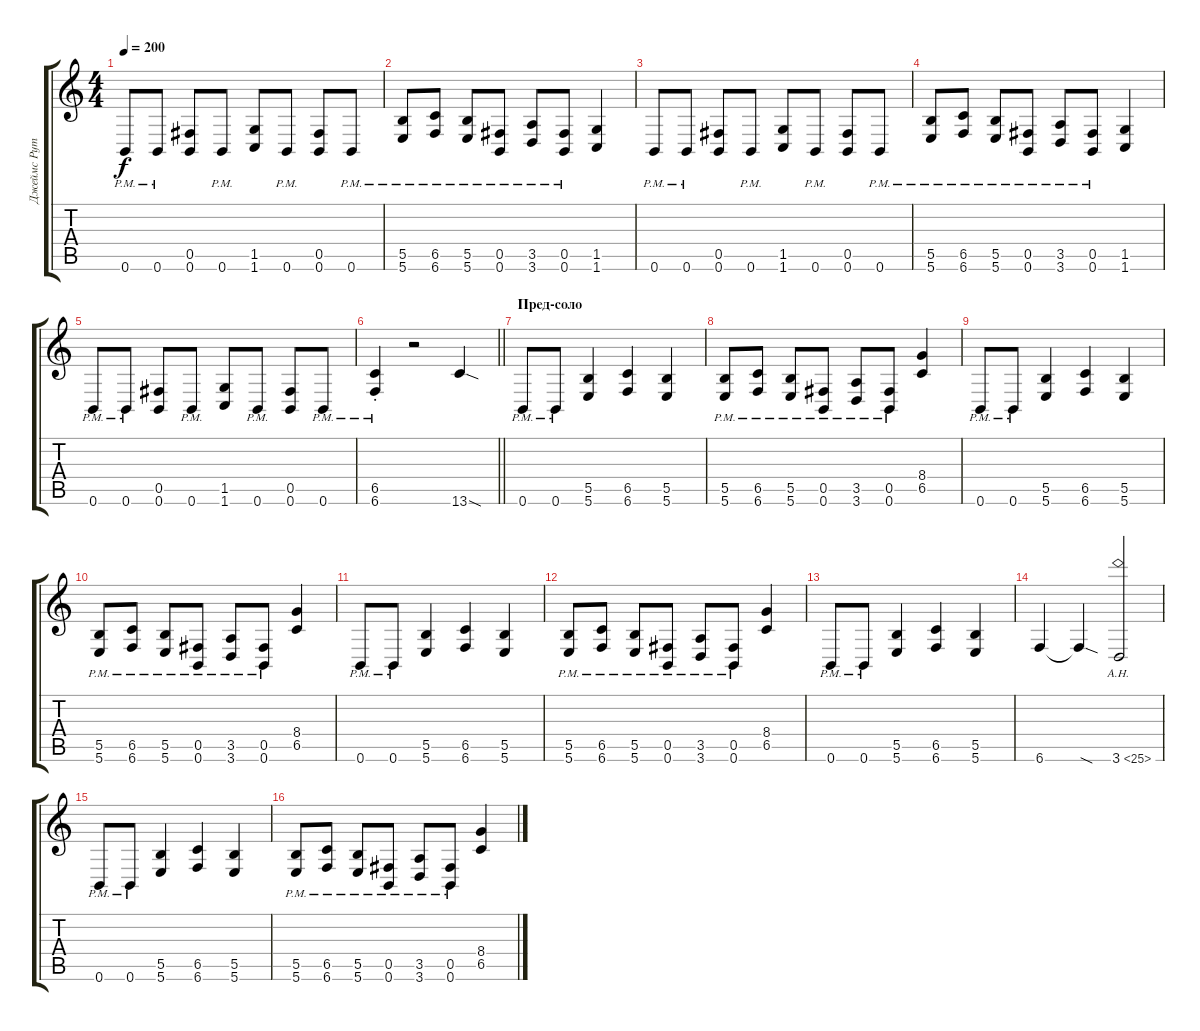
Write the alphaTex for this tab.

\track ("Джеймс Рут" "Джеймс Рут") {instrument distortionguitar}
\staff {score tabs}
\tuning (Db4 Ab3 E3 B2 Gb2 B1) {hide}
\ts (4 4)
\tempo 200
\clef g2
\ks c
0.6{pm}.8{dy f} 0.6{pm}.8 (0.5 0.6).8 0.6{pm}.8 (1.5 1.6).8 0.6{pm}.8 (0.5 0.6).8 0.6{pm}.8 |
(5.5{pm} 5.6{pm}).8 (6.5{pm} 6.6{pm}).8 (5.5{pm} 5.6{pm}).8 (0.5{pm} 0.6{pm}).8 (3.5{pm} 3.6{pm}).8 (0.5{pm} 0.6{pm}).8 (1.5 1.6).4 |
0.6{pm}.8 0.6{pm}.8 (0.5 0.6).8 0.6{pm}.8 (1.5 1.6).8 0.6{pm}.8 (0.5 0.6).8 0.6{pm}.8 |
(5.5{pm} 5.6{pm}).8 (6.5{pm} 6.6{pm}).8 (5.5{pm} 5.6{pm}).8 (0.5{pm} 0.6{pm}).8 (3.5{pm} 3.6{pm}).8 (0.5{pm} 0.6{pm}).8 (1.5 1.6).4 |
0.6{pm}.8 0.6{pm}.8 (0.5 0.6).8 0.6{pm}.8 (1.5 1.6).8 0.6{pm}.8 (0.5 0.6).8 0.6{pm}.8 |
\barLineRight lightlight
(6.5{pm st} 6.6{pm st}).4 r.2 13.6{sod}.4 |
\section ("" "Пред-соло")
0.6{pm}.8 0.6{pm}.8 (5.5 5.6).4 (6.5 6.6).4 (5.5 5.6).4 |
(5.5{pm} 5.6{pm}).8 (6.5{pm} 6.6{pm}).8 (5.5{pm} 5.6{pm}).8 (0.5{pm} 0.6{pm}).8 (3.5{pm} 3.6{pm}).8 (0.5{pm} 0.6{pm}).8 (8.4 6.5).4 |
0.6{pm}.8 0.6{pm}.8 (5.5 5.6).4 (6.5 6.6).4 (5.5 5.6).4 |
(5.5{pm} 5.6{pm}).8 (6.5{pm} 6.6{pm}).8 (5.5{pm} 5.6{pm}).8 (0.5{pm} 0.6{pm}).8 (3.5{pm} 3.6{pm}).8 (0.5{pm} 0.6{pm}).8 (8.4 6.5).4 |
0.6{pm}.8 0.6{pm}.8 (5.5 5.6).4 (6.5 6.6).4 (5.5 5.6).4 |
(5.5{pm} 5.6{pm}).8 (6.5{pm} 6.6{pm}).8 (5.5{pm} 5.6{pm}).8 (0.5{pm} 0.6{pm}).8 (3.5{pm} 3.6{pm}).8 (0.5{pm} 0.6{pm}).8 (8.4 6.5).4 |
0.6{pm}.8 0.6{pm}.8 (5.5 5.6).4 (6.5 6.6).4 (5.5 5.6).4 |
6.6.4 6.6{sod t}.4 3.6{ah 22}.2 |
0.6{pm}.8 0.6{pm}.8 (5.5 5.6).4 (6.5 6.6).4 (5.5 5.6).4 |
(5.5{pm} 5.6{pm}).8 (6.5{pm} 6.6{pm}).8 (5.5{pm} 5.6{pm}).8 (0.5{pm} 0.6{pm}).8 (3.5{pm} 3.6{pm}).8 (0.5{pm} 0.6{pm}).8 (8.4 6.5).4
